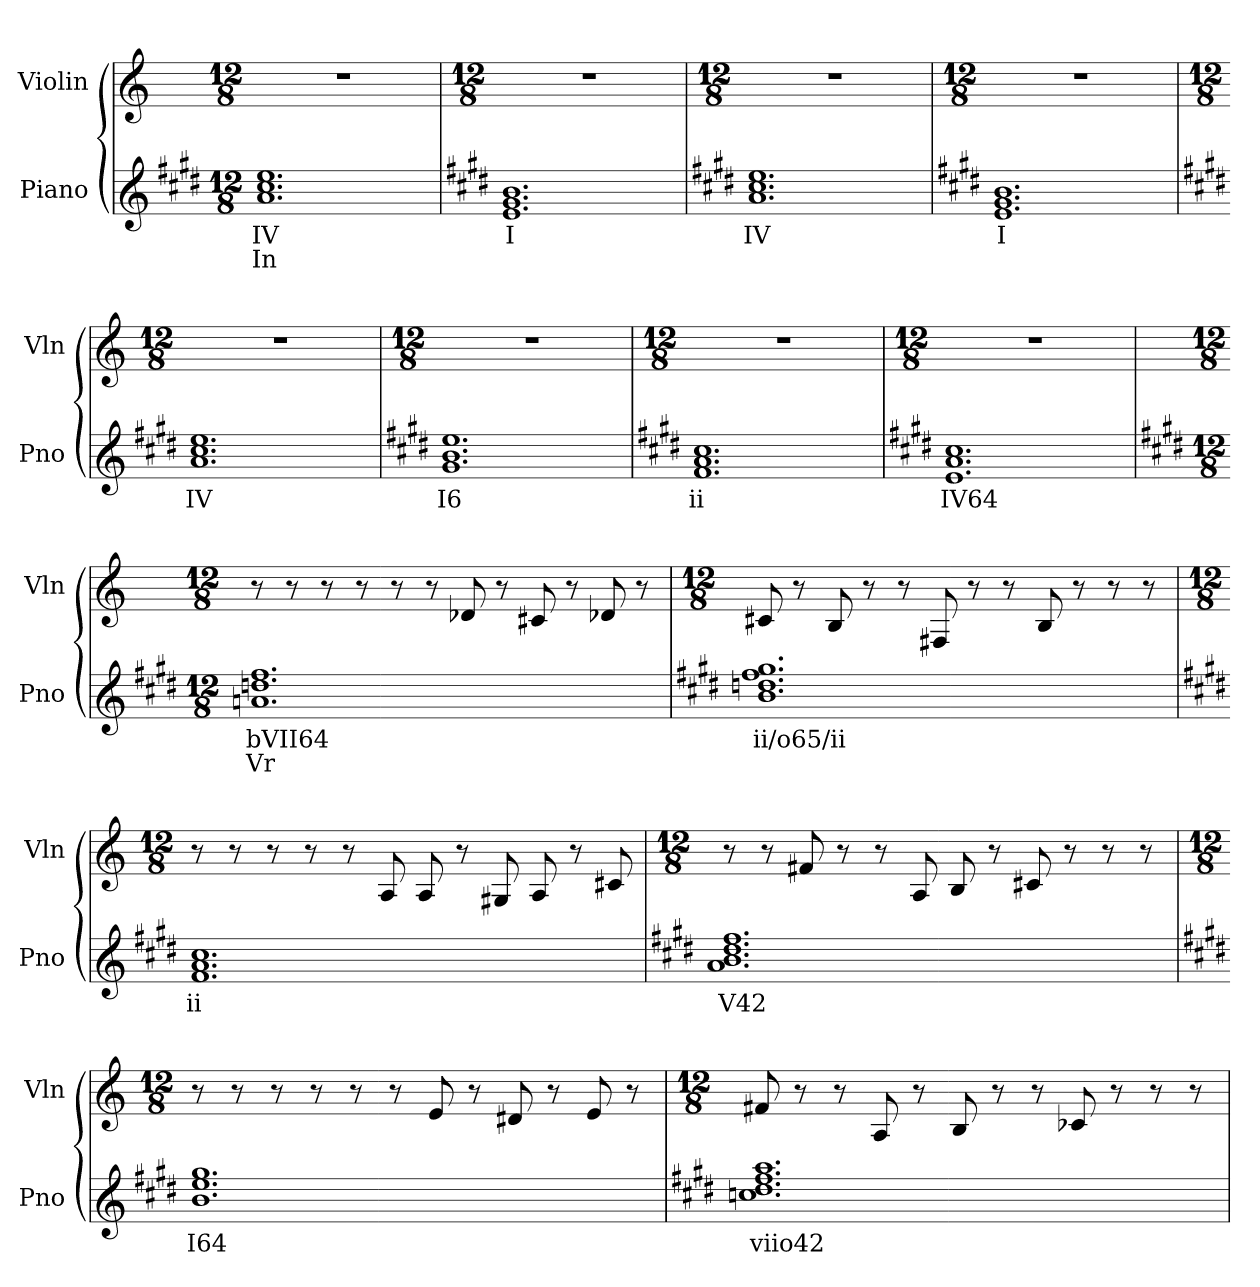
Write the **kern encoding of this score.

**kern	**text	**text	**kern
*part2	*part2	*part2	*part1
*staff2	*staff2	*staff2	*staff1
*I"Piano	*	*	*I"Violin
*I'Pno	*	*	*I'Vln
*k[f#c#g#d#]	*	*	*
*E:	*	*	*
*M12/8	*	*	*M12/8
=	=	=	=
1.a 1.cc# 1.ee	IV	In	1.r
=	=	=	=
*k[f#c#g#d#]	*	*	*
*E:	*	*	*
*	*	*	*M12/8
1.e 1.g# 1.b	I	.	1.r
=	=	=	=
*k[f#c#g#d#]	*	*	*
*E:	*	*	*
*	*	*	*M12/8
1.a 1.cc# 1.ee	IV	.	1.r
=	=	=	=
*k[f#c#g#d#]	*	*	*
*E:	*	*	*
*	*	*	*M12/8
1.e 1.g# 1.b	I	.	1.r
=	=	=	=
*k[f#c#g#d#]	*	*	*
*E:	*	*	*
*	*	*	*M12/8
1.a 1.cc# 1.ee	IV	.	1.r
=	=	=	=
*k[f#c#g#d#]	*	*	*
*E:	*	*	*
*	*	*	*M12/8
1.g# 1.b 1.ee	I6	.	1.r
=	=	=	=
*k[f#c#g#d#]	*	*	*
*E:	*	*	*
*	*	*	*M12/8
1.f# 1.a 1.cc#	ii	.	1.r
=	=	=	=
*k[f#c#g#d#]	*	*	*
*E:	*	*	*
*	*	*	*M12/8
1.e 1.a 1.cc#	IV64	.	1.r
=	=	=	=
*k[f#c#g#d#]	*	*	*
*E:	*	*	*
*M12/8	*	*	*M12/8
1.an 1.ddn 1.ff#	bVII64	Vr	8r
.	.	.	8r
.	.	.	8r
.	.	.	8r
.	.	.	8r
.	.	.	8r
.	.	.	8d-X
.	.	.	8r
.	.	.	8c#X
.	.	.	8r
.	.	.	8d-X
.	.	.	8r
=	=	=	=
*k[f#c#g#d#]	*	*	*
*E:	*	*	*
*	*	*	*M12/8
1.b 1.ddn 1.ff# 1.gg#	ii/o65/ii	.	8c#X
.	.	.	8r
.	.	.	8B
.	.	.	8r
.	.	.	8r
.	.	.	8F#X
.	.	.	8r
.	.	.	8r
.	.	.	8B
.	.	.	8r
.	.	.	8r
.	.	.	8r
=	=	=	=
*k[f#c#g#d#]	*	*	*
*E:	*	*	*
*	*	*	*M12/8
1.f# 1.a 1.cc#	ii	.	8r
.	.	.	8r
.	.	.	8r
.	.	.	8r
.	.	.	8r
.	.	.	8A
.	.	.	8A
.	.	.	8r
.	.	.	8G#X
.	.	.	8A
.	.	.	8r
.	.	.	8c#X
=	=	=	=
*k[f#c#g#d#]	*	*	*
*E:	*	*	*
*	*	*	*M12/8
1.a 1.b 1.dd# 1.ff#	V42	.	8r
.	.	.	8r
.	.	.	8f#X
.	.	.	8r
.	.	.	8r
.	.	.	8A
.	.	.	8B
.	.	.	8r
.	.	.	8c#X
.	.	.	8r
.	.	.	8r
.	.	.	8r
=	=	=	=
*k[f#c#g#d#]	*	*	*
*E:	*	*	*
*	*	*	*M12/8
1.b 1.ee 1.gg#	I64	.	8r
.	.	.	8r
.	.	.	8r
.	.	.	8r
.	.	.	8r
.	.	.	8r
.	.	.	8e
.	.	.	8r
.	.	.	8d#X
.	.	.	8r
.	.	.	8e
.	.	.	8r
=	=	=	=
*k[f#c#g#d#]	*	*	*
*E:	*	*	*
*	*	*	*M12/8
1.ccn 1.dd# 1.ff# 1.aa	viio42	.	8f#X
.	.	.	8r
.	.	.	8r
.	.	.	8A
.	.	.	8r
.	.	.	8B
.	.	.	8r
.	.	.	8r
.	.	.	8c-X
.	.	.	8r
.	.	.	8r
.	.	.	8r
=	=	=	=
*-	*-	*-	*-
